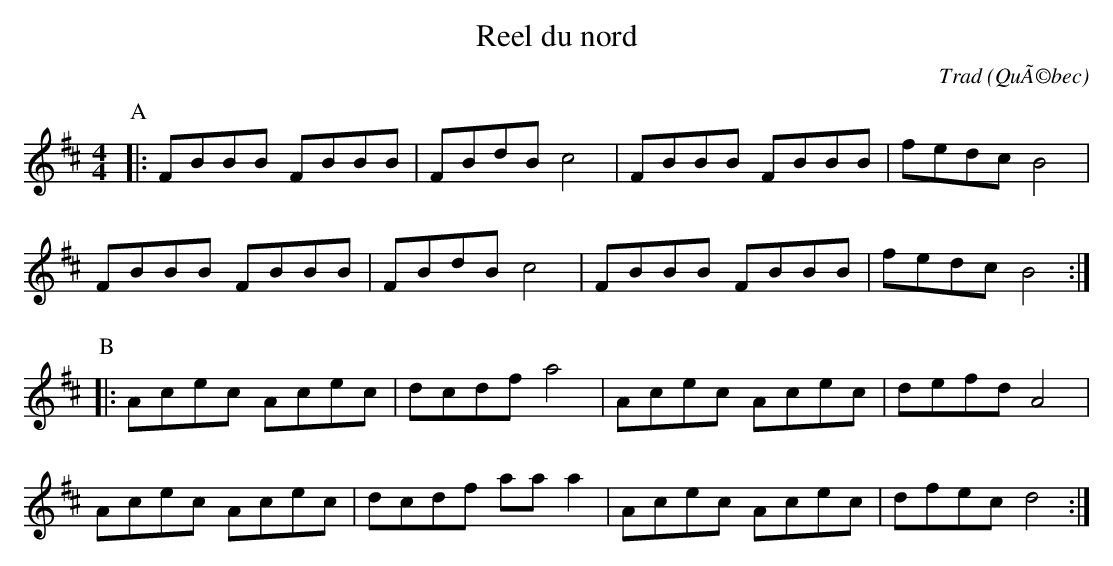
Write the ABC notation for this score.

X:1
T:Reel du nord
C:Trad
O:QuÃ©bec
M:4/4
L:1/8
K:Bmin
P:A
|: FBBB FBBB | FBdB c4 | FBBB FBBB | fedc B4 |
FBBB FBBB | FBdB c4 | FBBB FBBB | fedc B4 :|
P:B
|: Acec Acec | dcdf a4 | Acec Acec | defd A4 |
Acec Acec | dcdf aaa2 | Acec Acec | dfec d4 :|
